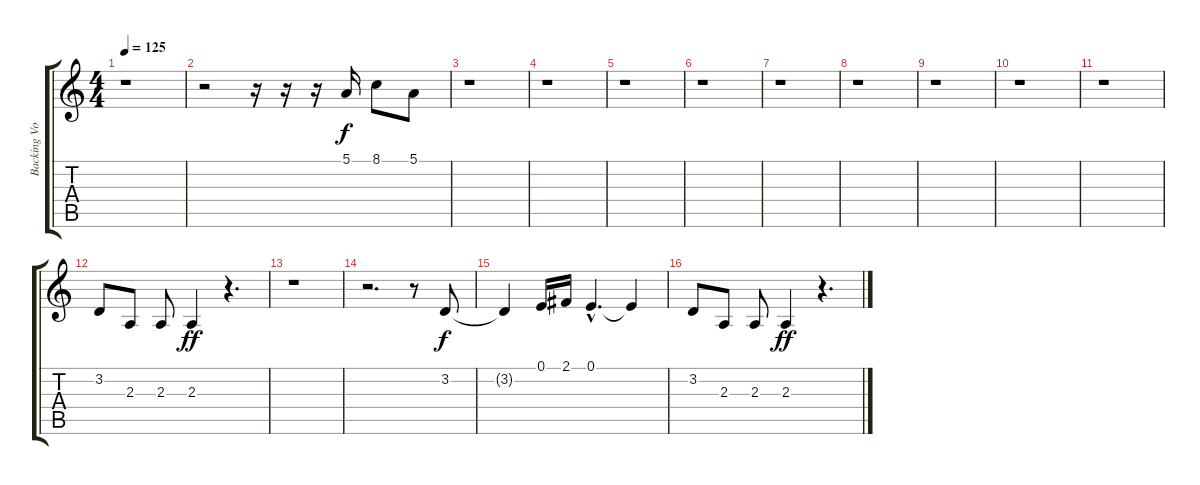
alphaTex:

\track ("Backing Vocals" "Backing Vo") {instrument altosax}
\staff {score tabs}
\tuning (E4 B3 G3 D3 A2 E2) {hide}
\ts (4 4)
\tempo 125
\clef g2
\ks c
r.1{dy f} |
r.2 r.16 r.16 r.16 5.1.16 8.1.8 5.1.8 |
r.1 |
r.1 |
r.1 |
r.1 |
r.1 |
r.1 |
r.1 |
r.1 |
r.1 |
3.2.8 2.3.8 2.3.8 2.3.4{dy ff} r.4{d} |
r.1 |
r.2{d} r.8 3.2.8{dy f} |
3.2{t}.4 0.1.16 2.1.16 0.1{hac}.4{d} 0.1{t}.4 |
3.2.8 2.3.8 2.3.8 2.3.4{dy ff} r.4{d}
